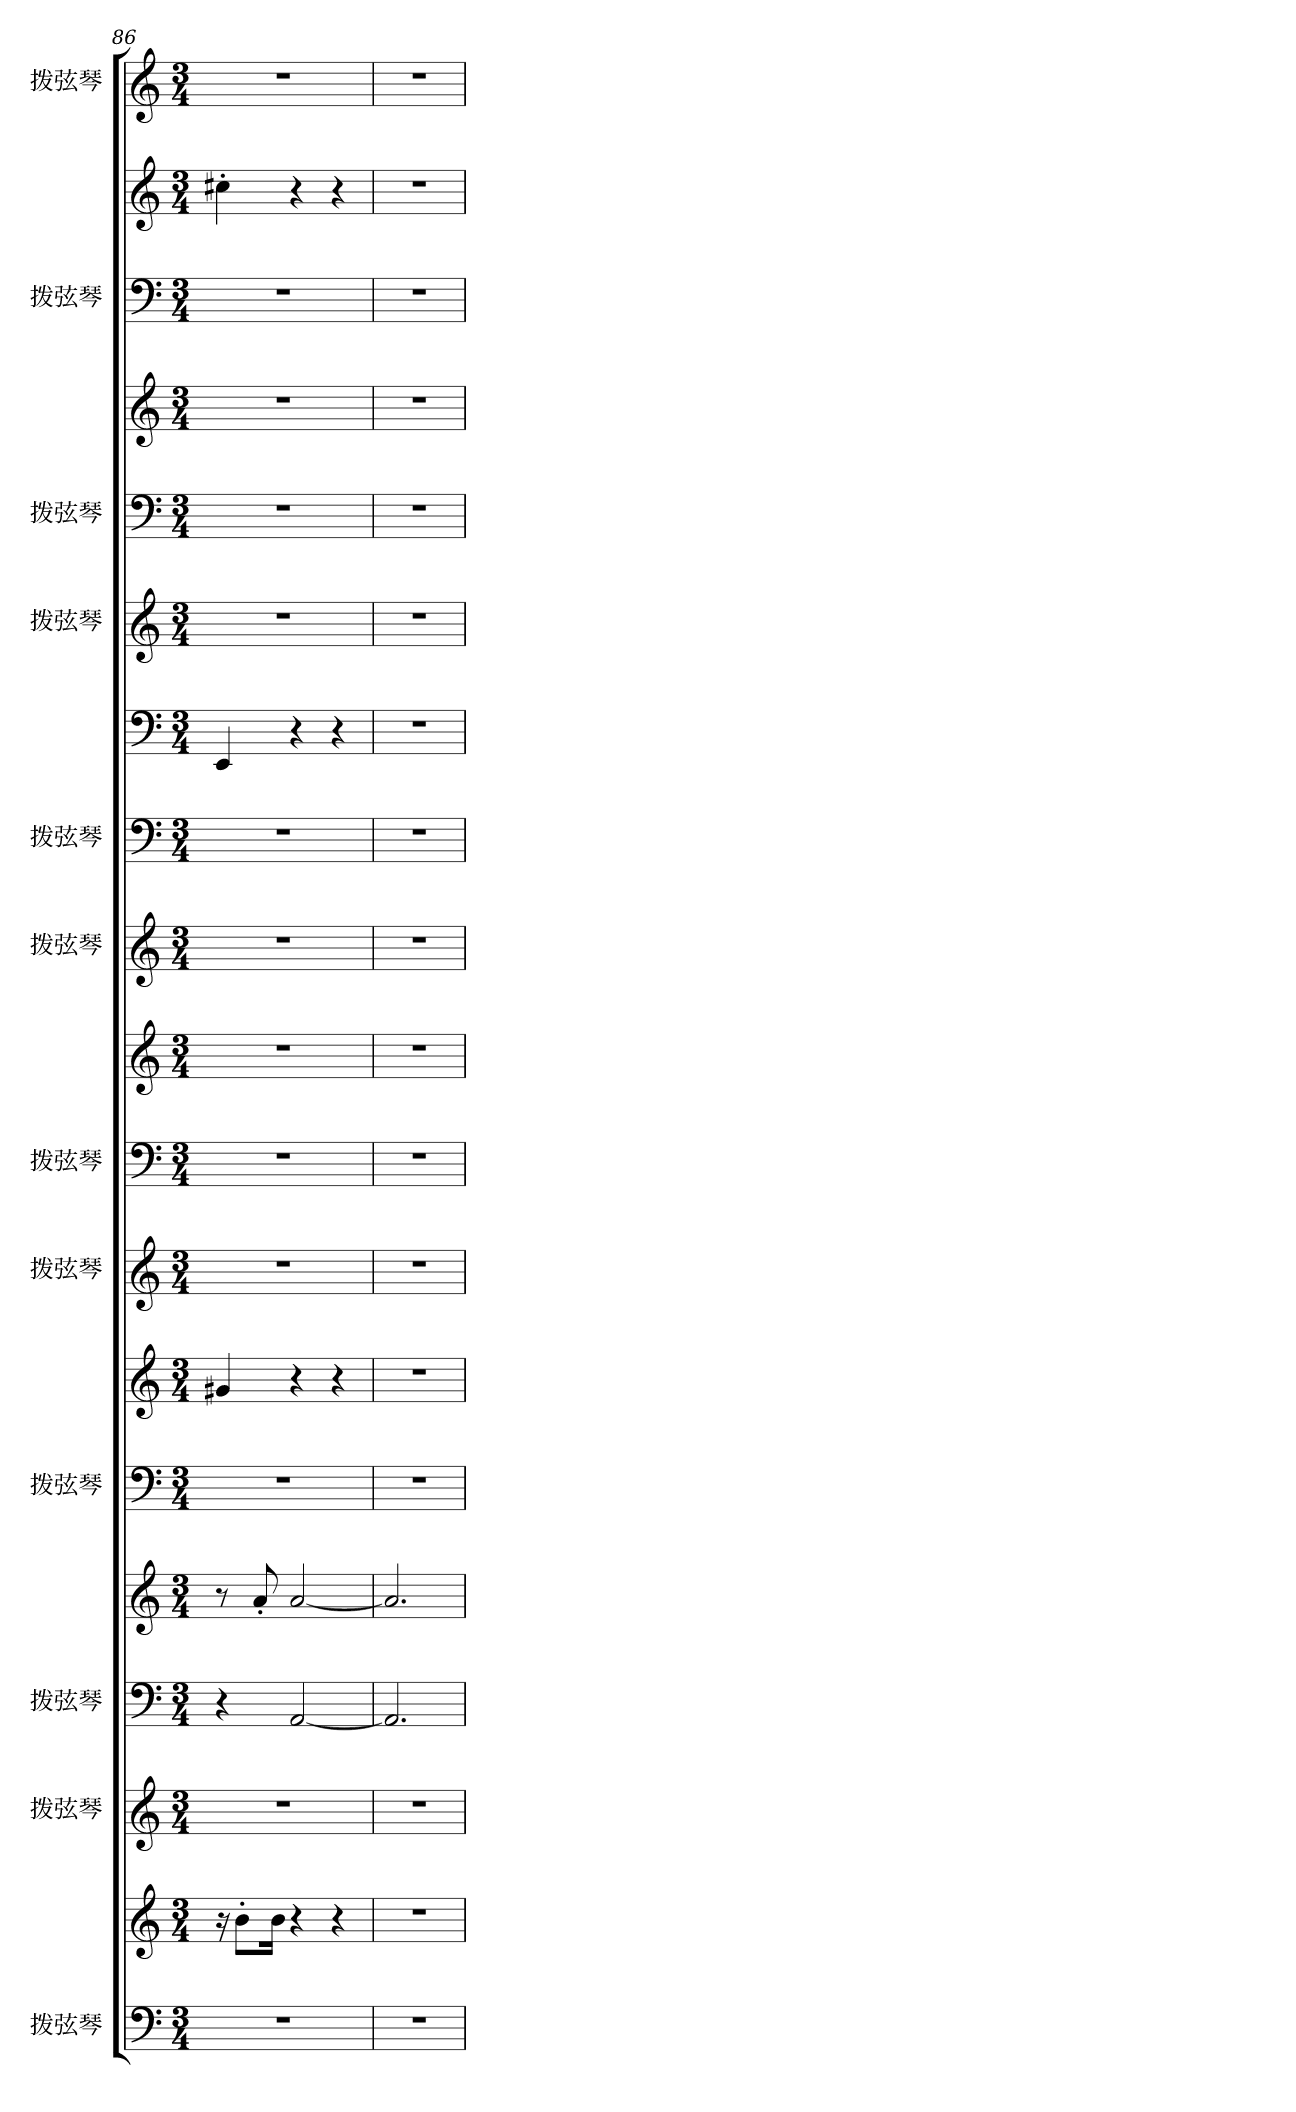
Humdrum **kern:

**kern	**kern	**kern	**kern	**kern	**kern	**kern	**kern	**kern	**kern	**kern	**kern	**kern	**kern	**kern	**kern	**kern	**kern	**kern
*part12	*part12	*part11	*part10	*part10	*part9	*part9	*part8	*part7	*part7	*part6	*part5	*part5	*part4	*part3	*part3	*part2	*part2	*part1
*staff19	*staff18	*staff17	*staff16	*staff15	*staff14	*staff13	*staff12	*staff11	*staff10	*staff9	*staff8	*staff7	*staff6	*staff5	*staff4	*staff3	*staff2	*staff1
*I"拨弦琴	*	*I"拨弦琴	*I"拨弦琴	*	*I"拨弦琴	*	*I"拨弦琴	*I"拨弦琴	*	*I"拨弦琴	*I"拨弦琴	*	*I"拨弦琴	*I"拨弦琴	*	*I"拨弦琴	*	*I"拨弦琴
*clefF4	*clefG2	*clefG2	*clefF4	*clefG2	*clefF4	*clefG2	*clefG2	*clefF4	*clefG2	*clefG2	*clefF4	*clefF4	*clefG2	*clefF4	*clefG2	*clefF4	*clefG2	*clefG2
*k[]	*k[]	*k[]	*k[]	*k[]	*k[]	*k[]	*k[]	*k[]	*k[]	*k[]	*k[]	*k[]	*k[]	*k[]	*k[]	*k[]	*k[]	*k[]
*M3/4	*M3/4	*M3/4	*M3/4	*M3/4	*M3/4	*M3/4	*M3/4	*M3/4	*M3/4	*M3/4	*M3/4	*M3/4	*M3/4	*M3/4	*M3/4	*M3/4	*M3/4	*M3/4
=86	=86	=86	=86	=86	=86	=86	=86	=86	=86	=86	=86	=86	=86	=86	=86	=86	=86	=86
2.r	16r	2.r	4r	8r	2.r	4g#X/	2.r	2.r	2.r	2.r	2.r	4EE/	2.r	2.r	2.r	2.r	4cc#X'\	2.r
.	8b'\L	.	.	.	.	.	.	.	.	.	.	.	.	.	.	.	.	.
.	.	.	.	8a'/	.	.	.	.	.	.	.	.	.	.	.	.	.	.
.	16b\Jk	.	.	.	.	.	.	.	.	.	.	.	.	.	.	.	.	.
.	4r	.	[2AA/	[2a/	.	4r	.	.	.	.	.	4r	.	.	.	.	4r	.
.	4r	.	.	.	.	4r	.	.	.	.	.	4r	.	.	.	.	4r	.
=87	=87	=87	=87	=87	=87	=87	=87	=87	=87	=87	=87	=87	=87	=87	=87	=87	=87	=87
2.r	2.r	2.r	2.AA/]	2.a/]	2.r	2.r	2.r	2.r	2.r	2.r	2.r	2.r	2.r	2.r	2.r	2.r	2.r	2.r
=	=	=	=	=	=	=	=	=	=	=	=	=	=	=	=	=	=	=
*-	*-	*-	*-	*-	*-	*-	*-	*-	*-	*-	*-	*-	*-	*-	*-	*-	*-	*-
